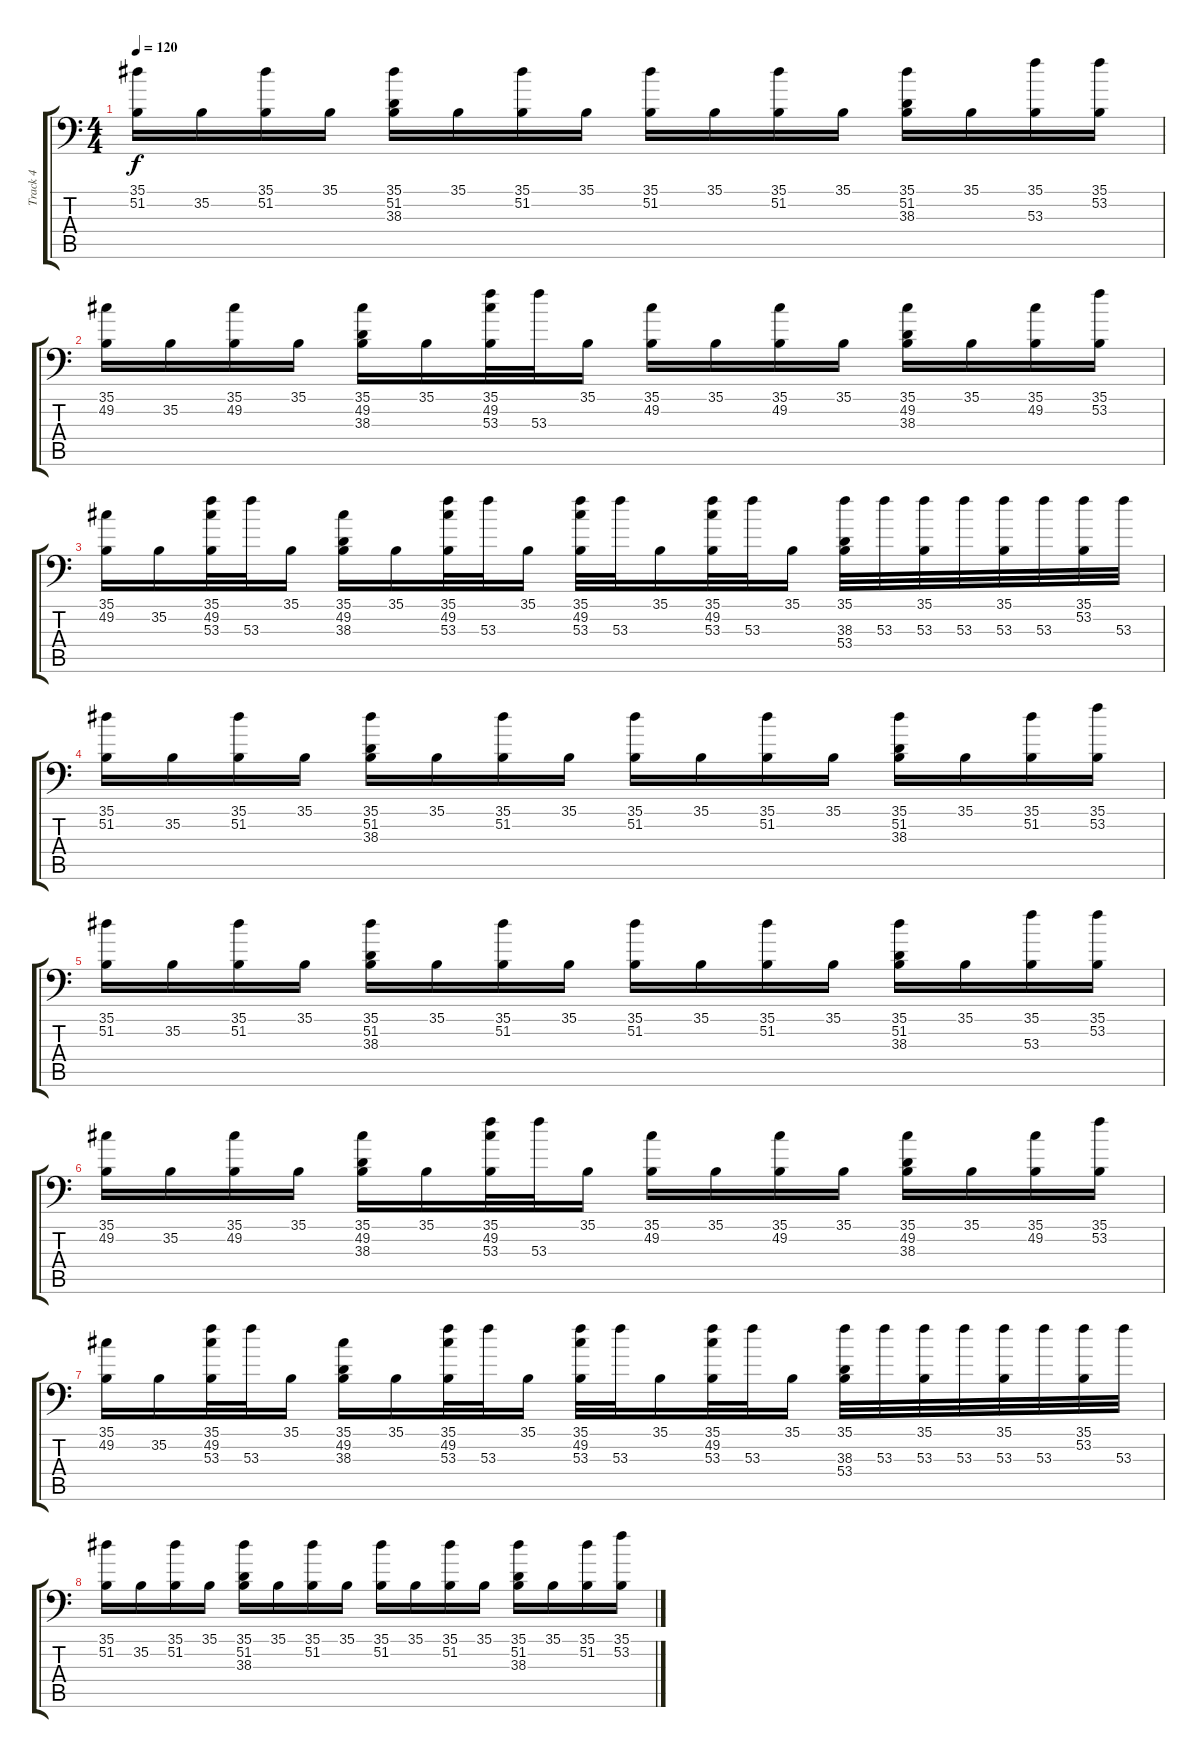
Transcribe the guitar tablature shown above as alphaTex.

\track ("Track 4" "Track 4") {instrument acousticgrandpiano}
\staff {score tabs}
\tuning (C-1 C-1 C-1 C-1 C-1 C-1) {hide}
\ts (4 4)
\tempo 120
\clef f4
\ks c
(35.1 51.2).16{dy f} 35.2.16 (35.1 51.2).16 35.1.16 (35.1 51.2 38.3).16 35.1.16 (35.1 51.2).16 35.1.16 (35.1 51.2).16 35.1.16 (35.1 51.2).16 35.1.16 (35.1 51.2 38.3).16 35.1.16 (35.1 53.3).16 (35.1 53.2).16 |
(35.1 49.2).16 35.2.16 (35.1 49.2).16 35.1.16 (35.1 49.2 38.3).16 35.1.16 (35.1 49.2 53.3).32 53.3.32 35.1.16 (35.1 49.2).16 35.1.16 (35.1 49.2).16 35.1.16 (35.1 49.2 38.3).16 35.1.16 (35.1 49.2).16 (35.1 53.2).16 |
(35.1 49.2).16 35.2.16 (35.1 49.2 53.3).32 53.3.32 35.1.16 (35.1 49.2 38.3).16 35.1.16 (35.1 49.2 53.3).32 53.3.32 35.1.16 (35.1 49.2 53.3).32 53.3.32 35.1.16 (35.1 49.2 53.3).32 53.3.32 35.1.16 (35.1 38.3 53.4).32 53.3.32 (35.1 53.3).32 53.3.32 (35.1 53.3).32 53.3.32 (35.1 53.2).32 53.3.32 |
(35.1 51.2).16 35.2.16 (35.1 51.2).16 35.1.16 (35.1 51.2 38.3).16 35.1.16 (35.1 51.2).16 35.1.16 (35.1 51.2).16 35.1.16 (35.1 51.2).16 35.1.16 (35.1 51.2 38.3).16 35.1.16 (35.1 51.2).16 (35.1 53.2).16 |
(35.1 51.2).16 35.2.16 (35.1 51.2).16 35.1.16 (35.1 51.2 38.3).16 35.1.16 (35.1 51.2).16 35.1.16 (35.1 51.2).16 35.1.16 (35.1 51.2).16 35.1.16 (35.1 51.2 38.3).16 35.1.16 (35.1 53.3).16 (35.1 53.2).16 |
(35.1 49.2).16 35.2.16 (35.1 49.2).16 35.1.16 (35.1 49.2 38.3).16 35.1.16 (35.1 49.2 53.3).32 53.3.32 35.1.16 (35.1 49.2).16 35.1.16 (35.1 49.2).16 35.1.16 (35.1 49.2 38.3).16 35.1.16 (35.1 49.2).16 (35.1 53.2).16 |
(35.1 49.2).16 35.2.16 (35.1 49.2 53.3).32 53.3.32 35.1.16 (35.1 49.2 38.3).16 35.1.16 (35.1 49.2 53.3).32 53.3.32 35.1.16 (35.1 49.2 53.3).32 53.3.32 35.1.16 (35.1 49.2 53.3).32 53.3.32 35.1.16 (35.1 38.3 53.4).32 53.3.32 (35.1 53.3).32 53.3.32 (35.1 53.3).32 53.3.32 (35.1 53.2).32 53.3.32 |
(35.1 51.2).16 35.2.16 (35.1 51.2).16 35.1.16 (35.1 51.2 38.3).16 35.1.16 (35.1 51.2).16 35.1.16 (35.1 51.2).16 35.1.16 (35.1 51.2).16 35.1.16 (35.1 51.2 38.3).16 35.1.16 (35.1 51.2).16 (35.1 53.2).16
